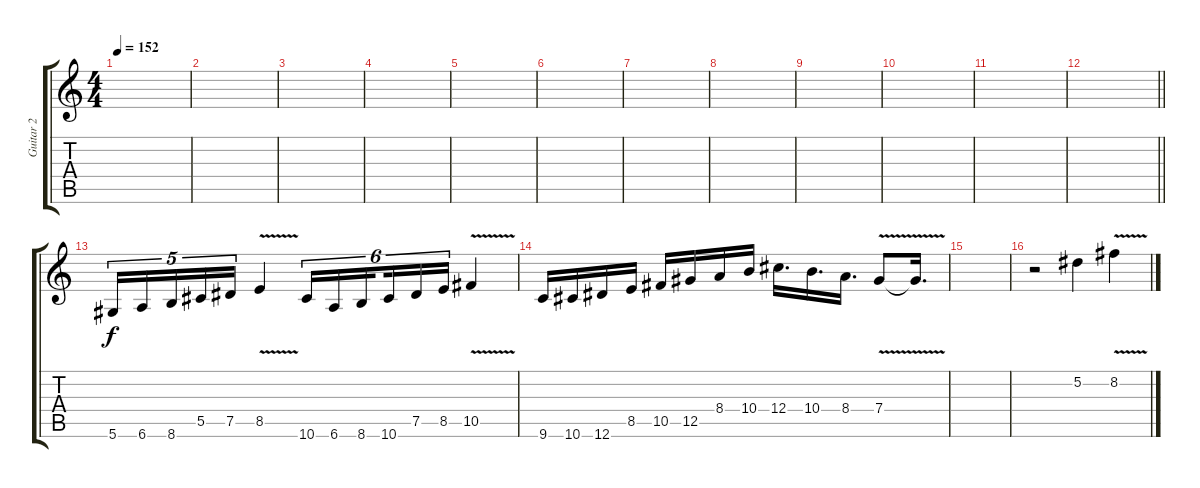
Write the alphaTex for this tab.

\track ("Guitar 2" "Guitar 2") {instrument overdrivenguitar}
\staff {score tabs}
\tuning (Eb4 Bb3 Gb3 Db3 Ab2 Eb2) {hide}
\ts (4 4)
\tempo 152
\clef g2
\ks c
|
|
|
|
|
|
|
|
|
|
|
\barLineRight lightlight
|
5.6.16{tu (5 4)} 6.6.16{tu (5 4)} 8.6.16{tu (5 4)} 5.5.16{tu (5 4)} 7.5.16{tu (5 4)} 8.5{v}.4 10.6.16{tu (6 4)} 6.6.16{tu (6 4)} 8.6.16{tu (6 4) beam splitsecondary} 10.6.16{tu (6 4)} 7.5.16{tu (6 4)} 8.5.16{tu (6 4)} 10.5{v}.4 |
9.6.16 10.6.16 12.6.16 8.5.16 10.5.16 12.5.16 8.4.16 10.4.16 12.4.16{d} 10.4.16{d} 8.4.16{d} 7.4{v}.8 7.4{t}.16{d} |
|
r.2 5.2.4 8.2{v}.4
